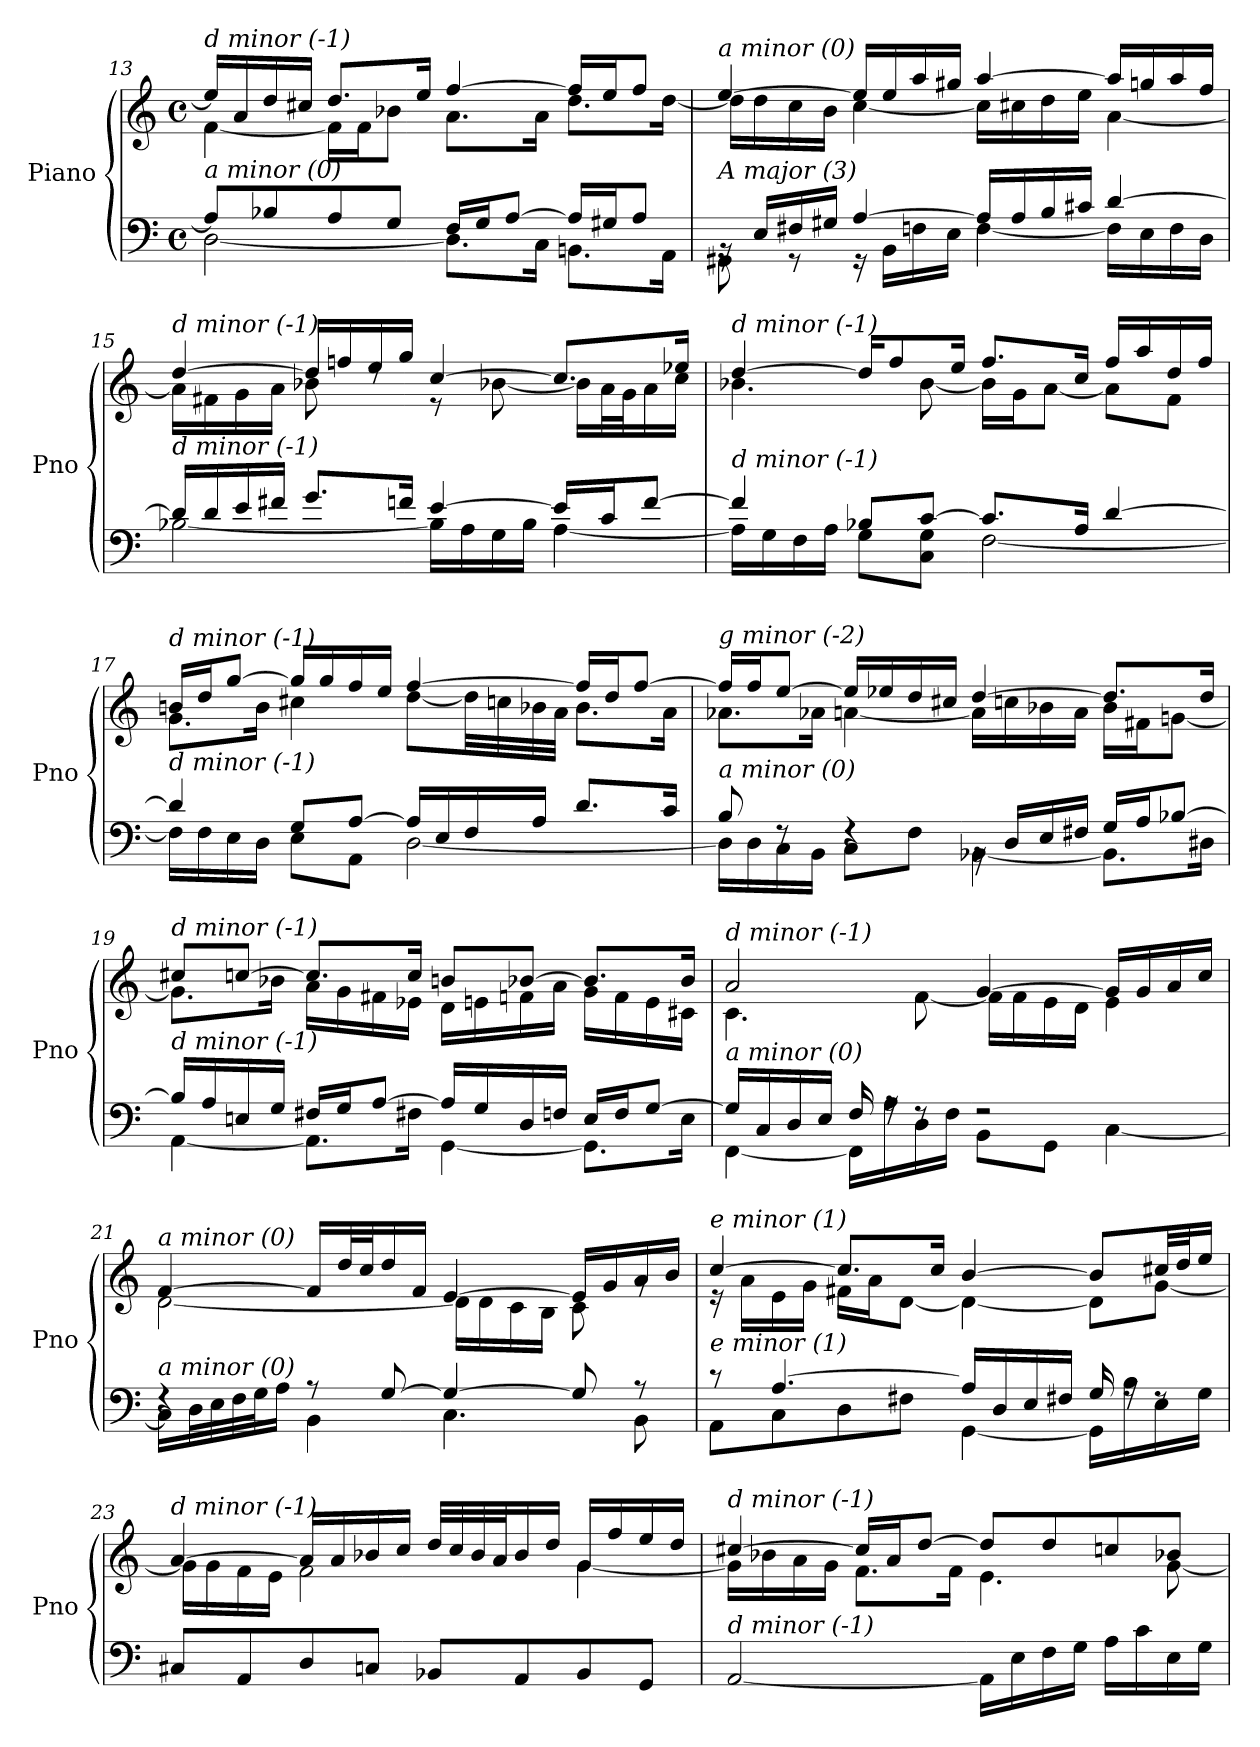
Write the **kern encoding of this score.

**kern	**kern
*part1	*part1
*staff2	*staff1
*I"Piano	*
*I'Pno	*
*clefF4	*clefG2
*k[]	*k[]
*M4/4	*M4/4
*met(c)	*met(c)
=13	=13
*^	*^
!	!	!LO:TX:i:t=d minor (-1)	!
!LO:TX:i:t=a minor (0)	!	!	!
8A/L]	[2D\	16ee/LL]	[4f\
.	.	16a/	.
8B-X/	.	16dd/	.
.	.	16cc#X/JJ	.
8A/	.	8.dd/L	16f\LL]
.	.	.	16f\J
8G/J	.	.	8b-X\J
.	.	16ee/Jk	.
16F/LL	8.D\L]	[4ff/	8.a\L
16G/J	.	.	.
[8A/J	.	.	.
.	16C\Jk	.	16a\Jk
16A/LL]	8.BBn\L	16ff/LL]	8.dd\L
16G#X/J	.	16ee/J	.
8A/J	.	8ff/J	.
.	16AA\Jk	.	[16dd\Jk
!!LO:LB:g=z	!!
=14	=14	=14	=14
!	!	!LO:TX:i:t=a minor (0)	!
!LO:TX:i:t=A major (3)	!	!	!
16rBB	8GG#X\	[4ee/	16dd\LL]
16E/LL	.	.	16dd\
16F#X/	8r	.	16cc\
16G#X/JJ	.	.	16b\JJ
[4A/	16r	16ee/LL]	[4cc\
.	16BB\LL	16ee/	.
.	16Fn\	16aa/	.
.	16E\JJ	16gg#X/JJ	.
16A/LL]	[4F\	[4aa/	16cc\LL]
16A/	.	.	16cc#X\
16B/	.	.	16dd\
16c#X/JJ	.	.	16ee\JJ
[4d/	16F\LL]	16aa/LL]	[4a\
.	16E\	16ggn/	.
.	16F\	16aa/	.
.	16D\JJ	16ff/JJ	.
=15	=15	=15	=15
!	!	!LO:TX:i:t=d minor (-1)	!
!LO:TX:i:t=d minor (-1)	!	!	!
16d/LL]	[2B-X\	[4dd/	16a\LL]
16d/	.	.	16f#X\
16e/	.	.	16g\
16f#X/JJ	.	.	16a\JJ
8.g/L	.	16dd/LL]	8b-X\
.	.	16ffn/	.
.	.	16ee/	8rdd
16fn/Jk	.	16gg/JJ	.
[4e/	16B-\LL]	[4cc/	8r
.	16A\	.	.
.	16G\	.	[8b-X\
.	16B-\JJ	.	.
16e/LL]	[4A\	8.cc/L]	16b-\LL]
16c/J	.	.	32a\L
.	.	.	32g\J
[8f/J	.	.	16a\
.	.	16ee-X/Jk	16cc\JJ
!!LO:LB:g=z	!!
=16	=16	=16	=16
!	!	!LO:TX:i:t=d minor (-1)	!
!LO:TX:i:t=d minor (-1)	!	!	!
4f/]	16A\LL]	[4dd/	4.b-X\
.	16G\	.	.
.	16F\	.	.
.	16A\JJ	.	.
8B-X/L	8G\L	16dd/KL]	.
.	.	8ff/	.
[8c/J	8C\ 8G\J	.	[8b-\
.	.	16ee/Jk	.
8.c/L]	[2F\	8.ff/L	16b-\LL]
.	.	.	16g\J
.	.	.	[8a\J
16A/Jk	.	16cc/Jk	.
[4d/	.	16ff/LL	8a\L]
.	.	16aa/	.
.	.	16dd/	8f\J
.	.	16ff/JJ	.
=17	=17	=17	=17
!	!	!LO:TX:i:t=d minor (-1)	!
!LO:TX:i:t=d minor (-1)	!	!	!
4d/]	16F\LL]	16bn/LL	8.g\L
.	16F\	16dd/J	.
.	16E\	[8gg/J	.
.	16D\JJ	.	16b\Jk
8G/L	8E\L	16gg/LL]	4cc#X\
.	.	16gg/	.
[8A/J	8AA\J	16ff/	.
.	.	16ee/JJ	.
16A/LL]	[2D\	[4ff/	[8dd\L
16E/	.	.	.
16F/	.	.	32dd\LL]
.	.	.	32ccn\
16A/JJ	.	.	32b-X\
.	.	.	32a\JJJ
8.d/L	.	16ff/LL]	8.b-\L
.	.	16dd/J	.
.	.	[8ff/J	.
16c/Jk	.	.	16a\Jk
!!LO:LB:g=z	!!
=18	=18	=18	=18
!	!	!LO:TX:i:t=g minor (-2)	!
!LO:TX:i:t=a minor (0)	!	!	!
8B/	16D\LL]	16ff/LL]	8.a-Xi\L
.	16D\	16ff/J	.
8rF	16C\	[8ee/J	.
.	16BB\JJ	.	16a-Xi\Jk
4rF	8C\L	16ee/LL]	[4a\
.	.	16ee-X/	.
.	8F\J	16dd/	.
.	.	16cc#X/JJ	.
16rBB	[4BB-X\	[4dd/	16a\LL]
16D/LL	.	.	16ccn\
16E/	.	.	16b-X\
16F#X/JJ	.	.	16a\JJ
16G/LL	8.BB-\L]	8.dd/L]	16b-\LL
16A/J	.	.	16f#X\J
[8B-X/J	.	.	[8gn\J
.	16D#Xi\Jk	16dd/Jk	.
=19	=19	=19	=19
!	!	!LO:TX:i:t=d minor (-1)	!
!LO:TX:i:t=d minor (-1)	!	!	!
16B-/LL]	[4AA\	8cc#X/L	8.g\L]
16A/	.	.	.
16En/	.	[8ccn/J	.
16G/JJ	.	.	16b-X\Jk
16F#X/LL	8.AA\L]	8.cc/L]	16a\LL
16G/J	.	.	16g\
[8A/J	.	.	16f#X\
.	16F#X\Jk	16cc/Jk	16e-X\JJ
16A/LL]	[4GG\	8bn/L	16d\LL
16G/	.	.	16en\
16D/	.	[8b-X/J	16fn\
16Fn/JJ	.	.	16a\JJ
16E/LL	8.GG\L]	8.b-/L]	16g\LL
16F/J	.	.	16f\
[8G/J	.	.	16e\
.	16E\Jk	16b-/Jk	16c#Xi\JJ
!!LO:LB:g=z	!!
=20	=20	=20	=20
!	!	!LO:TX:i:t=d minor (-1)	!
!LO:TX:i:t=a minor (0)	!	!	!
16G/LL]	[4FF\	2a/	4.c\
16C/	.	.	.
16D/	.	.	.
16E/JJ	.	.	.
16F/	16FF\LL]	.	.
16rA	16A\	.	.
8rF	16D\	.	[8f\
.	16F\JJ	.	.
2r	8BB\L	[4g/	16f\LL]
.	.	.	16f\
.	8GG\J	.	16e\
.	.	.	16d\JJ
.	[4C\	16g/LL]	4e\
.	.	16g/	.
.	.	16a/	.
.	.	16cc/JJ	.
=21	=21	=21	=21
!	!	!LO:TX:i:t=a minor (0)	!
!LO:TX:i:t=a minor (0)	!	!	!
4rF	16C\LL]	[4f/	[2d\
.	32D\L	.	.
.	32E\	.	.
.	32F\	.	.
.	32G\J	.	.
.	16A\JJ	.	.
8r	4BB\	16f/LL]	.
.	.	32dd/L	.
.	.	32cc/J	.
[8G/	.	16dd/	.
.	.	16f/JJ	.
4G/_	4.C\	[4e/	16d\LL]
.	.	.	16d\
.	.	.	16c\
.	.	.	16B\JJ
8G/]	.	16e/LL]	8c\
.	.	16g/	.
8r	8BB\	16a/	8rg
.	.	16b/JJ	.
!!LO:PB:g=z	!!
=22	=22	=22	=22
!	!	!LO:TX:i:t=e minor (1)	!
!LO:TX:i:t=e minor (1)	!	!	!
8r	8AA\L	[4cc/	16r
.	.	.	16a\LL
[4.A/	8C\	.	16e\
.	.	.	16g\JJ
.	8D\	8.cc/L]	16f#X\LL
.	.	.	16a\J
.	8F#X\J	.	[8d\J
.	.	16cc/Jk	.
16A/LL]	[4GG\	[4b/	4d\_
16D/	.	.	.
16E/	.	.	.
16F#X/JJ	.	.	.
16G/	16GG\LL]	8b/L]	8d\L]
16rA	16B\	.	.
8rF	16E\	32cc#X/LL	[8g\J
.	.	32dd/J	.
.	16G\JJ	16ee/JJ	.
=23	=23	=23	=23
!	!	!LO:TX:i:t=d minor (-1)	!
!LO:TX:i:t=d minor (-1)	!	!	!
*v	*v	*	*
8C#X/L	[4a/	16g\LL]
.	.	16g\
8AA/	.	16f\
.	.	16e\JJ
8D/	16a/LL]	2f\
.	16a/	.
8Cn/J	16b-X/	.
.	16cc/JJ	.
8BB-X/L	32dd/LLL	.
.	32cc/	.
.	32b-/	.
.	32a/J	.
8AA/	16b-/	.
.	16dd/JJ	.
8BB-/	16g/LL	[4g\
.	16ff/	.
8GG/J	16ee/	.
.	16dd/JJ	.
!!LO:LB:g=z	!!
=24	=24	=24
!	!LO:TX:i:t=d minor (-1)	!
!LO:TX:i:t=d minor (-1)	!	!
[2AA/	[4cc#X/	16g\LL]
.	.	16b-X\
.	.	16a\
.	.	16g\JJ
.	16cc#/LL]	8.f\L
.	16a/J	.
.	[8dd/J	.
.	.	16f\Jk
16AA\LL]	8dd/L]	4.e\
16E\	.	.
16F\	8dd/	.
16G\JJ	.	.
16A\LL	8ccn/	.
16c\	.	.
16E\	8b-X/J	[8g\
16G\JJ	.	.
*	*v	*v
=	=
*-	*-
